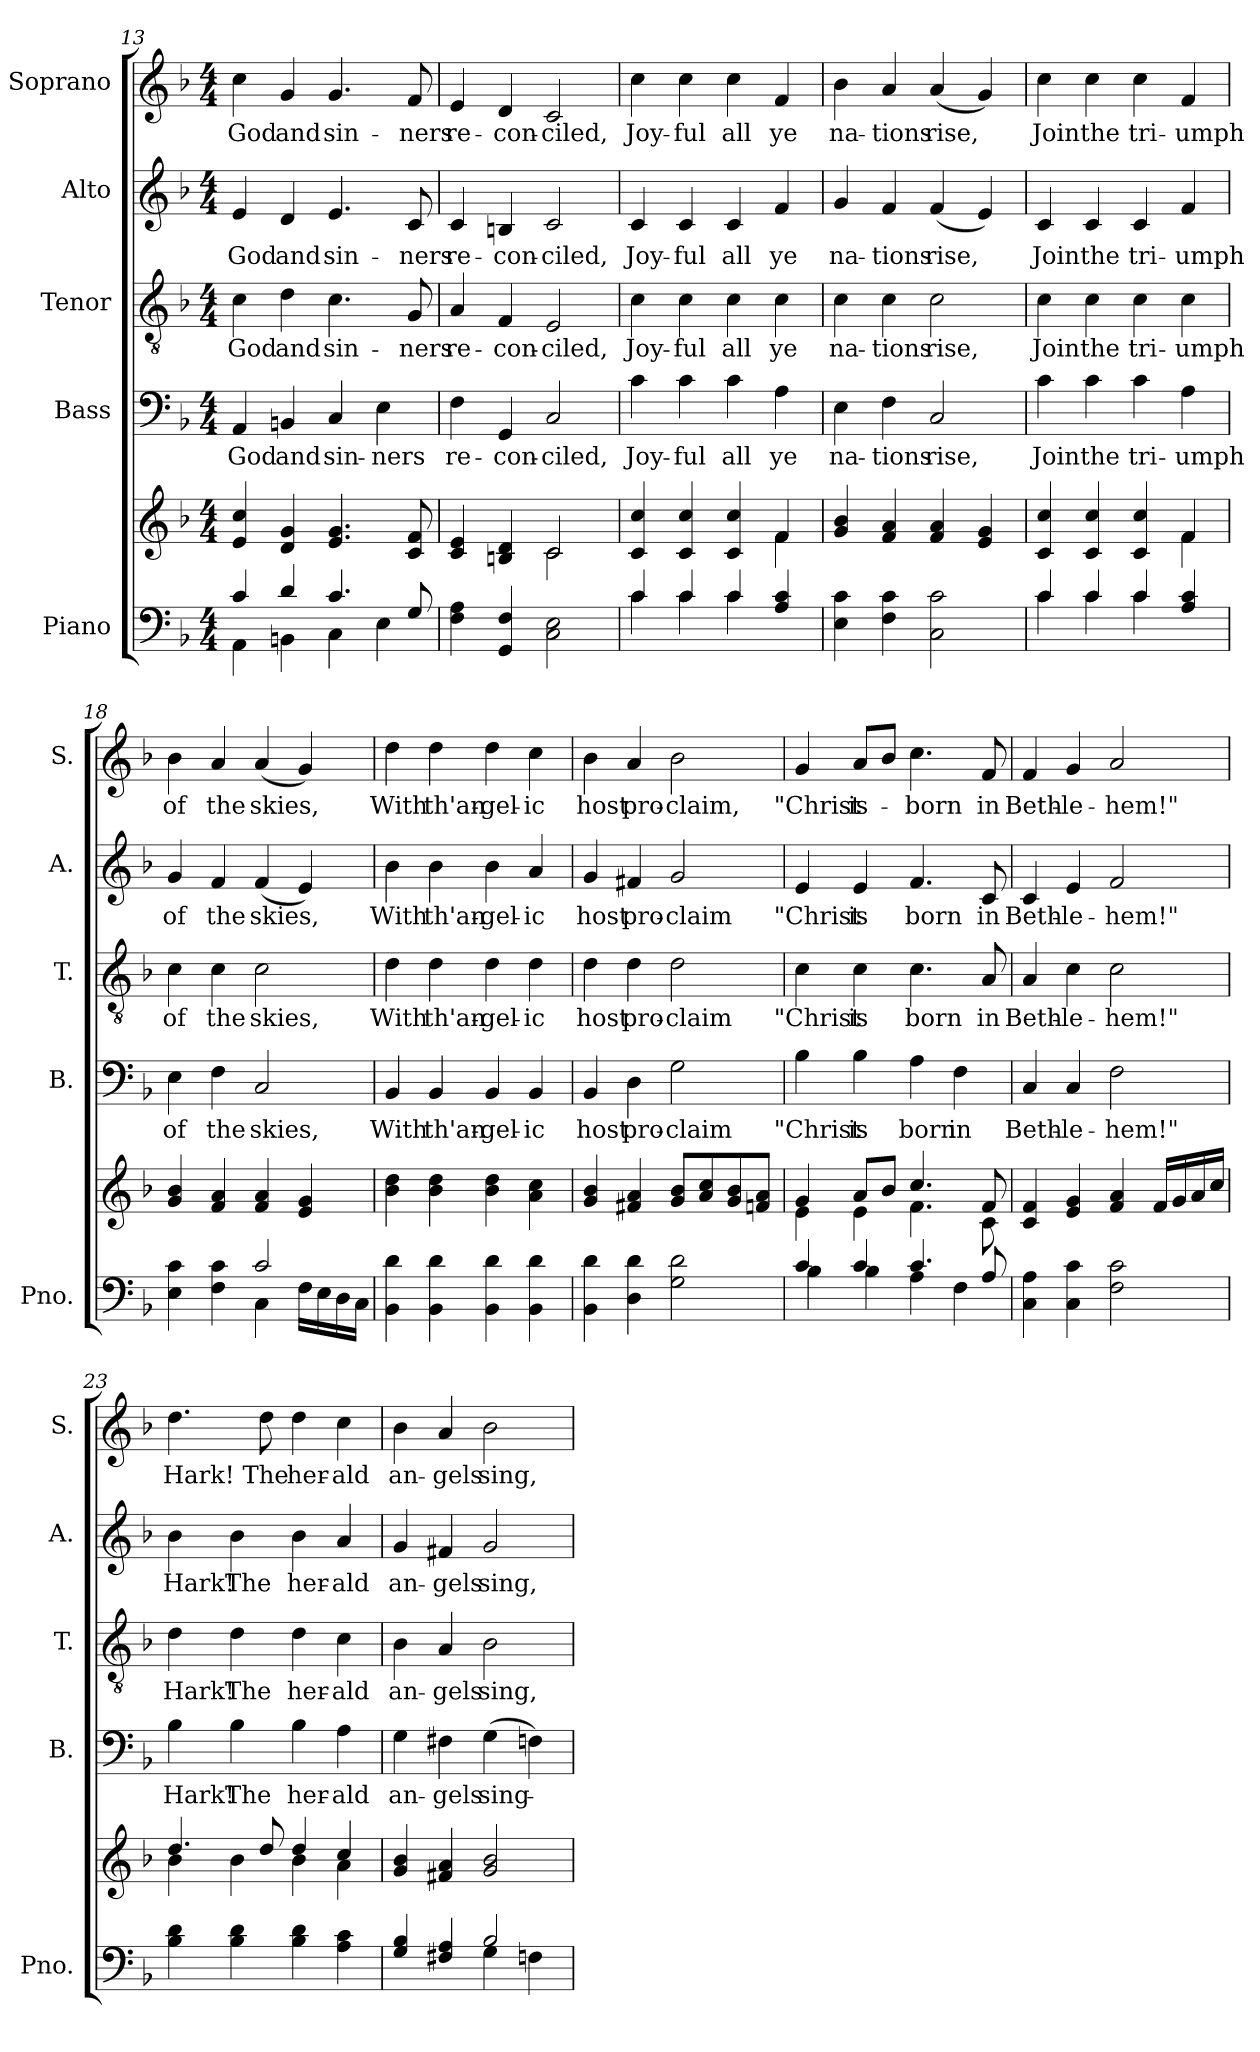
**kern	**kern	**kern	**text	**kern	**text	**kern	**text	**kern	**text
*part5	*part5	*part4	*part4	*part3	*part3	*part2	*part2	*part1	*part1
*staff6	*staff5	*staff4	*staff4	*staff3	*staff3	*staff2	*staff2	*staff1	*staff1
*I"Piano	*	*I"Bass	*	*I"Tenor	*	*I"Alto	*	*I"Soprano	*
*I'Pno.	*	*I'B.	*	*I'T.	*	*I'A.	*	*I'S.	*
*clefF4	*clefG2	*clefF4	*	*clefGv2	*	*clefG2	*	*clefG2	*
*k[b-]	*k[b-]	*k[b-]	*	*k[b-]	*	*k[b-]	*	*k[b-]	*
*M4/4	*M4/4	*M4/4	*	*M4/4	*	*M4/4	*	*M4/4	*
=13	=13	=13	=13	=13	=13	=13	=13	=13	=13
*^	*	*	*	*	*	*	*	*	*
!	!	!	!	!LO:LY:b	!	!LO:LY:b	!	!LO:LY:b	!	!LO:LY:b
4c/	4AA\	4e/ 4cc/	4AA/	-God	4c\	God	4e/	God	4cc\	God
!	!	!	!	!LO:LY:b	!	!LO:LY:b	!	!LO:LY:b	!	!LO:LY:b
4d/	4BBn\	4d/ 4g/	4BBn/	and	4d\	and	4d/	and	4g/	and
!	!	!	!	!LO:LY:b	!	!LO:LY:b	!	!LO:LY:b	!	!LO:LY:b
4.c/	4C\	4.e/ 4.g/	4C/	sin-	4.c\	sin-	4.e/	sin-	4.g/	sin-
!	!	!	!	!LO:LY:b	!	!	!	!	!	!
.	4E\	.	4E\	-ners	.	.	.	.	.	.
!	!	!	!	!	!	!LO:LY:b	!	!LO:LY:b	!	!LO:LY:b
8G/	.	8c/ 8f/	.	.	8G/	-ners	8c/	-ners	8f/	-ners
*v	*v	*	*	*	*	*	*	*	*	*
=14	=14	=14	=14	=14	=14	=14	=14	=14	=14
*	*^	*	*	*	*	*	*	*	*
!	!	!	!	!LO:LY:b	!	!LO:LY:b	!	!LO:LY:b	!	!LO:LY:b
4F\ 4A\	4c/ 4e/	2ryy	4F\	re-	4A/	re-	4c/	re-	4e/	re-
!	!	!	!	!LO:LY:b	!	!LO:LY:b	!	!LO:LY:b	!	!LO:LY:b
4GG/ 4F/	4Bn/ 4d/	.	4GG/	-con-	4F/	-con-	4Bn/	-con-	4d/	-con-
!	!	!	!	!LO:LY:b	!	!LO:LY:b	!	!LO:LY:b	!	!LO:LY:b
2C\ 2E\	2c/	2c\	2C/	-ciled,	2E/	-ciled,	2c/	-ciled,	2c/	-ciled,
=15	=15	=15	=15	=15	=15	=15	=15	=15	=15	=15
*^	*	*	*	*	*	*	*	*	*	*
!	!	!	!	!	!LO:LY:b	!	!LO:LY:b	!	!LO:LY:b	!	!LO:LY:b
4c/	4c\	4c/ 4cc/	2.ryy	4c\	Joy-	4c\	Joy-	4c/	Joy-	4cc\	Joy-
!	!	!	!	!	!LO:LY:b	!	!LO:LY:b	!	!LO:LY:b	!	!LO:LY:b
4c/	4c\	4c/ 4cc/	.	4c\	-ful	4c\	-ful	4c/	-ful	4cc\	-ful
!	!	!	!	!	!LO:LY:b	!	!LO:LY:b	!	!LO:LY:b	!	!LO:LY:b
4c/	4c\	4c/ 4cc/	.	4c\	all	4c\	all	4c/	all	4cc\	all
!	!	!	!	!	!LO:LY:b	!	!LO:LY:b	!	!LO:LY:b	!	!LO:LY:b
4A/ 4c/	4ryy	4f/	4f\	4A\	ye	4c\	ye	4f/	ye	4f/	ye
=16	=16	=16	=16	=16	=16	=16	=16	=16	=16	=16	=16
!	!	!	!	!	!LO:LY:b	!	!LO:LY:b	!	!LO:LY:b	!	!LO:LY:b
*v	*v	*	*	*	*	*	*	*	*	*	*
*	*v	*v	*	*	*	*	*	*	*	*
4E\ 4c\	4g/ 4b-/	4E\	na-	4c\	na-	4g/	na-	4b-\	na-
!	!	!	!LO:LY:b	!	!LO:LY:b	!	!LO:LY:b	!	!LO:LY:b
4F\ 4c\	4f/ 4a/	4F\	-tions	4c\	-tions	4f/	-tions	4a/	-tions
!	!	!	!LO:LY:b	!	!LO:LY:b	!	!LO:LY:b	!	!LO:LY:b
2C\ 2c\	4f/ 4a/	2C/	rise,	2c\	rise,	(<4f/	rise,	(<4a/	rise,
.	4e/ 4g/	.	.	.	.	4e/)	.	4g/)	.
=17	=17	=17	=17	=17	=17	=17	=17	=17	=17
*^	*^	*	*	*	*	*	*	*	*
!	!	!	!	!	!LO:LY:b	!	!LO:LY:b	!	!LO:LY:b	!	!LO:LY:b
4c/	4c\	4c/ 4cc/	2.ryy	4c\	Join	4c\	Join	4c/	Join	4cc\	Join
!	!	!	!	!	!LO:LY:b	!	!LO:LY:b	!	!LO:LY:b	!	!LO:LY:b
4c/	4c\	4c/ 4cc/	.	4c\	the	4c\	the	4c/	the	4cc\	the
!	!	!	!	!	!LO:LY:b	!	!LO:LY:b	!	!LO:LY:b	!	!LO:LY:b
4c/	4c\	4c/ 4cc/	.	4c\	tri-	4c\	tri-	4c/	tri-	4cc\	tri-
!	!	!	!	!	!LO:LY:b	!	!LO:LY:b	!	!LO:LY:b	!	!LO:LY:b
4A/ 4c/	4ryy	4f/	4f\	4A\	-umph	4c\	-umph	4f/	-umph	4f/	-umph
!!LO:LB:g=z
=18	=18	=18	=18	=18	=18	=18	=18	=18	=18	=18	=18
!	!	!	!	!	!LO:LY:b	!	!LO:LY:b	!	!LO:LY:b	!	!LO:LY:b
*	*	*v	*v	*	*	*	*	*	*	*	*
4E\ 4c\	2ryy	4g/ 4b-/	4E\	of	4c\	of	4g/	of	4b-\	of
!	!	!	!	!LO:LY:b	!	!LO:LY:b	!	!LO:LY:b	!	!LO:LY:b
4F\ 4c\	.	4f/ 4a/	4F\	the	4c\	the	4f/	the	4a/	the
!	!	!	!	!LO:LY:b	!	!LO:LY:b	!	!LO:LY:b	!	!LO:LY:b
2c/	4C\	4f/ 4a/	2C/	skies,	2c\	skies,	(<4f/	skies,	(<4a/	skies,
.	16F\LL	4e/ 4g/	.	.	.	.	4e/)	.	4g/)	.
.	16E\	.	.	.	.	.	.	.	.	.
.	16D\	.	.	.	.	.	.	.	.	.
.	16C\JJ	.	.	.	.	.	.	.	.	.
=19	=19	=19	=19	=19	=19	=19	=19	=19	=19	=19
!	!	!	!	!LO:LY:b	!	!LO:LY:b	!	!LO:LY:b	!	!LO:LY:b
*v	*v	*	*	*	*	*	*	*	*	*
4BB-\ 4d\	4b-\ 4dd\	4BB-/	With	4d\	With	4b-\	With	4dd\	With
!	!	!	!LO:LY:b	!	!LO:LY:b	!	!LO:LY:b	!	!LO:LY:b
4BB-\ 4d\	4b-\ 4dd\	4BB-/	th'an-	4d\	th'an-	4b-\	th'an-	4dd\	th'an-
!	!	!	!LO:LY:b	!	!LO:LY:b	!	!LO:LY:b	!	!LO:LY:b
4BB-\ 4d\	4b-\ 4dd\	4BB-/	-gel-	4d\	-gel-	4b-\	-gel-	4dd\	-gel-
!	!	!	!LO:LY:b	!	!LO:LY:b	!	!LO:LY:b	!	!LO:LY:b
4BB-\ 4d\	4a\ 4cc\	4BB-/	-ic	4d\	-ic	4a/	-ic	4cc\	-ic
=20	=20	=20	=20	=20	=20	=20	=20	=20	=20
!	!	!	!LO:LY:b	!	!LO:LY:b	!	!LO:LY:b	!	!LO:LY:b
4BB-\ 4d\	4g/ 4b-/	4BB-/	host	4d\	host	4g/	host	4b-\	host
!	!	!	!LO:LY:b	!	!LO:LY:b	!	!LO:LY:b	!	!LO:LY:b
4D\ 4d\	4f#X/ 4a/	4D\	pro-	4d\	pro-	4f#X/	pro-	4a/	pro-
!	!	!	!LO:LY:b	!	!LO:LY:b	!	!LO:LY:b	!	!LO:LY:b
2G\ 2d\	8g/ 8b-/L	2G\	-claim	2d\	-claim	2g/	-claim	2b-\	-claim,
.	8a/ 8cc/	.	.	.	.	.	.	.	.
.	8g/ 8b-/	.	.	.	.	.	.	.	.
.	8fn/ 8a/J	.	.	.	.	.	.	.	.
=21	=21	=21	=21	=21	=21	=21	=21	=21	=21
*^	*^	*	*	*	*	*	*	*	*
!	!	!	!	!	!LO:LY:b	!	!LO:LY:b	!	!LO:LY:b	!	!LO:LY:b
4c/	4B-\	4g/	4e\	4B-\	"Christ	4c\	"Christ	4e/	"Christ	4g/	"Christ
!	!	!	!	!	!LO:LY:b	!	!LO:LY:b	!	!LO:LY:b	!	!LO:LY:b
4c/	4B-\	8a/L	4e\	4B-\	is	4c\	is	4e/	is	8a/L	is-
.	.	8b-/J	.	.	.	.	.	.	.	8b-/J	.
!	!	!	!	!	!LO:LY:b	!	!LO:LY:b	!	!LO:LY:b	!	!LO:LY:b
4.c/	4A\	4.cc/	4.f\	4A\	born	4.c\	born	4.f/	born	4.cc\	-born
!	!	!	!	!	!LO:LY:b	!	!	!	!	!	!
.	4F\	.	.	4F\	in	.	.	.	.	.	.
!	!	!	!	!	!	!	!LO:LY:b	!	!LO:LY:b	!	!LO:LY:b
8A/	.	8f/	8c\	.	.	8A/	in	8c/	in	8f/	in
*v	*v	*	*	*	*	*	*	*	*	*	*
=22	=22	=22	=22	=22	=22	=22	=22	=22	=22	=22
!	!	!	!	!LO:LY:b	!	!LO:LY:b	!	!LO:LY:b	!	!LO:LY:b
*	*v	*v	*	*	*	*	*	*	*	*
4C\ 4A\	4c/ 4f/	4C/	Beth-	4A/	Beth-	4c/	Beth-	4f/	Beth-
!	!	!	!LO:LY:b	!	!LO:LY:b	!	!LO:LY:b	!	!LO:LY:b
4C\ 4c\	4e/ 4g/	4C/	-le-	4c\	-le-	4e/	-le-	4g/	-le-
!	!	!	!LO:LY:b	!	!LO:LY:b	!	!LO:LY:b	!	!LO:LY:b
2F\ 2c\	4f/ 4a/	2F\	-hem!"	2c\	-hem!"	2f/	-hem!"	2a/	-hem!"
.	16f/LL	.	.	.	.	.	.	.	.
.	16g/	.	.	.	.	.	.	.	.
.	16a/	.	.	.	.	.	.	.	.
.	16cc/JJ	.	.	.	.	.	.	.	.
!!LO:PB:g=z
=23	=23	=23	=23	=23	=23	=23	=23	=23	=23
*	*^	*	*	*	*	*	*	*	*
!	!	!	!	!LO:LY:b	!	!LO:LY:b	!	!LO:LY:b	!	!LO:LY:b
4B-\ 4d\	4.dd/	4b-\	4B-\	Hark!	4d\	Hark!	4b-\	Hark!	4.dd\	Hark!
!	!	!	!	!LO:LY:b	!	!LO:LY:b	!	!LO:LY:b	!	!
4B-\ 4d\	.	4b-\	4B-\	The	4d\	The	4b-\	The	.	.
!	!	!	!	!	!	!	!	!	!	!LO:LY:b
.	8dd/	.	.	.	.	.	.	.	8dd\	The
!	!	!	!	!LO:LY:b	!	!LO:LY:b	!	!LO:LY:b	!	!LO:LY:b
4B-\ 4d\	4dd/	4b-\	4B-\	her-	4d\	her-	4b-\	her-	4dd\	her-
!	!	!	!	!LO:LY:b	!	!LO:LY:b	!	!LO:LY:b	!	!LO:LY:b
4A\ 4c\	4cc/	4a\	4A\	-ald	4c\	-ald	4a/	-ald	4cc\	-ald
=24	=24	=24	=24	=24	=24	=24	=24	=24	=24	=24
*^	*	*	*	*	*	*	*	*	*	*
!	!	!	!	!	!LO:LY:b	!	!LO:LY:b	!	!LO:LY:b	!	!LO:LY:b
*	*	*v	*v	*	*	*	*	*	*	*	*
4G/ 4B-/	2ryy	4g/ 4b-/	4G\	an-	4B-\	an-	4g/	an-	4b-\	an-
!	!	!	!	!LO:LY:b	!	!LO:LY:b	!	!LO:LY:b	!	!LO:LY:b
4F#X/ 4A/	.	4f#X/ 4a/	4F#X\	-gels	4A/	-gels	4f#X/	-gels	4a/	-gels
!	!	!	!	!LO:LY:b	!	!LO:LY:b	!	!LO:LY:b	!	!LO:LY:b
2B-/	4G\	2g/ 2b-/	(>4G\	sing-	2B-\	sing,	2g/	sing,	2b-\	sing,
.	4Fn\	.	4Fn\)	.	.	.	.	.	.	.
*v	*v	*	*	*	*	*	*	*	*	*
=	=	=	=	=	=	=	=	=	=
*-	*-	*-	*-	*-	*-	*-	*-	*-	*-
